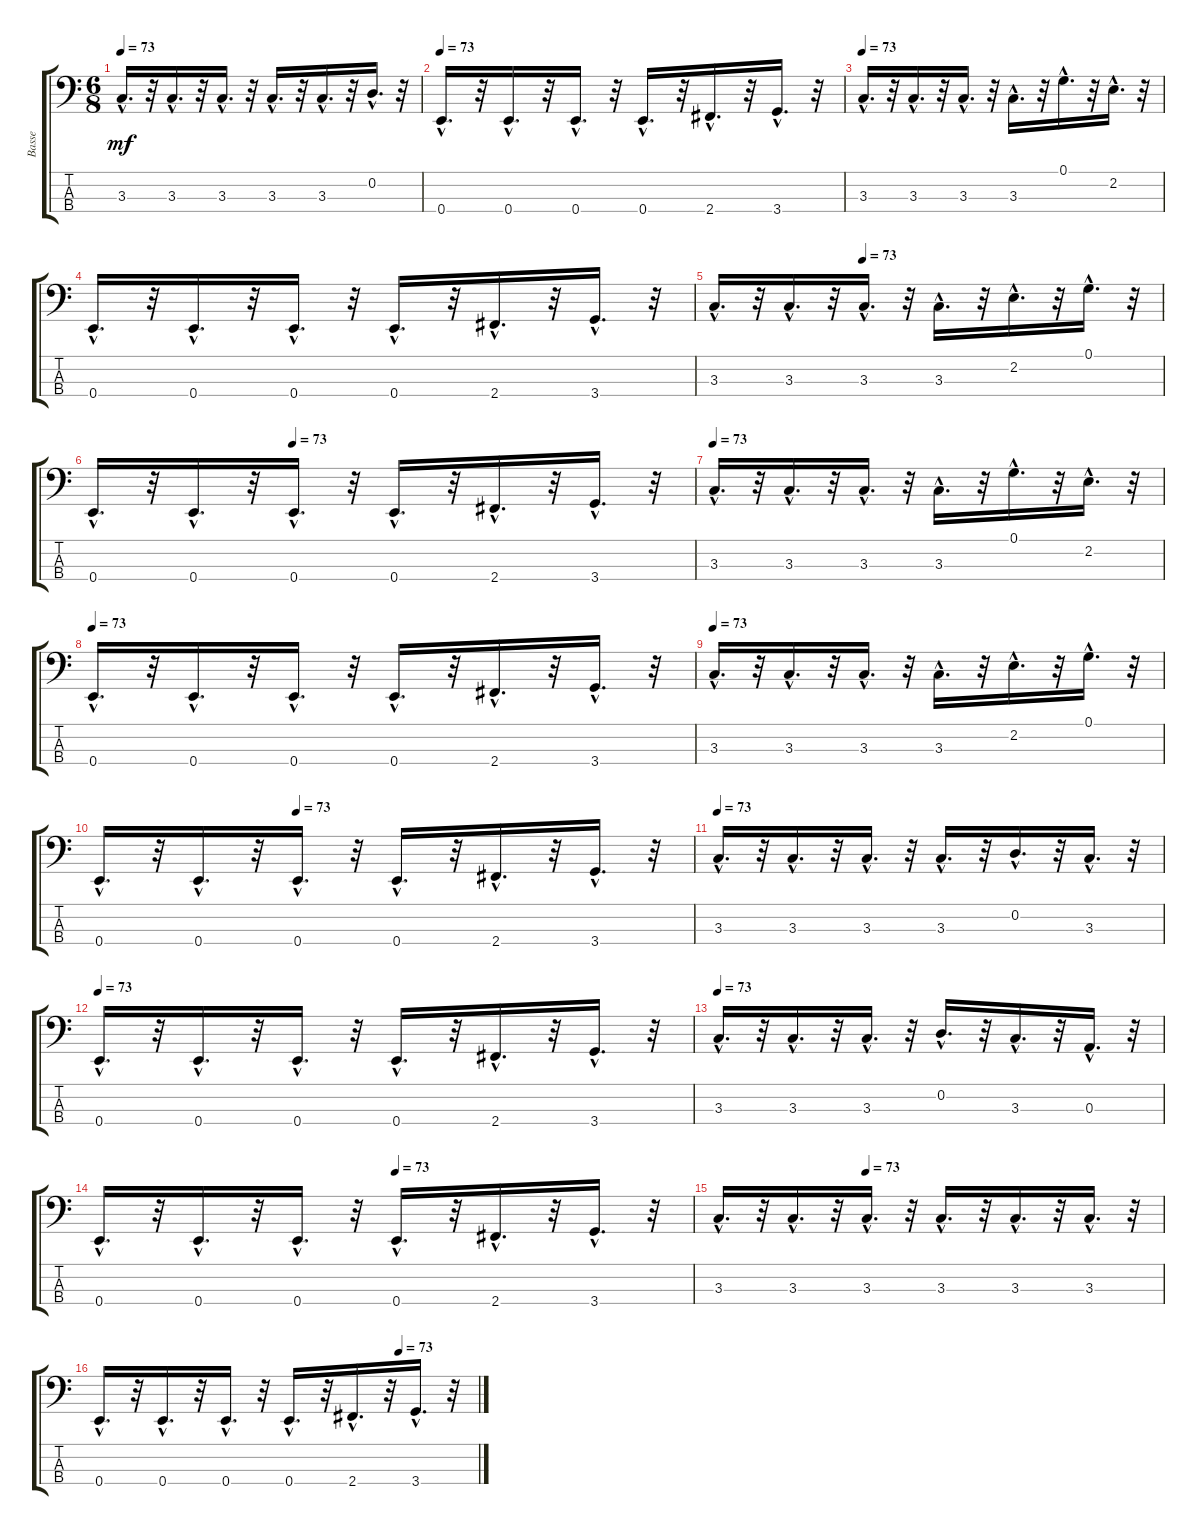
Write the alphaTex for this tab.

\track ("Basse" "Basse") {instrument acousticbass}
\staff {score tabs}
\tuning (G2 D2 A1 E1) {hide}
\ts (6 8)
\tempo 73
\clef f4
\ks c
3.3{hac}.16{d dy mf} r.32 3.3{hac}.16{d} r.32 3.3{hac}.16{d} r.32 3.3{hac}.16{d} r.32 3.3{hac}.16{d} r.32 0.2{hac}.16{d} r.32 |
\tempo 73
0.4{hac}.16{d} r.32 0.4{hac}.16{d} r.32 0.4{hac}.16{d} r.32 0.4{hac}.16{d} r.32 2.4{hac}.16{d} r.32 3.4{hac}.16{d} r.32 |
\tempo 73
3.3{hac}.16{d} r.32 3.3{hac}.16{d} r.32 3.3{hac}.16{d} r.32 3.3{hac}.16{d} r.32 0.1{hac}.16{d} r.32 2.2{hac}.16{d} r.32 |
0.4{hac}.16{d} r.32 0.4{hac}.16{d} r.32 0.4{hac}.16{d} r.32 0.4{hac}.16{d} r.32 2.4{hac}.16{d} r.32 3.4{hac}.16{d} r.32 |
\tempo (73 0.3333333333333333)
3.3{hac}.16{d} r.32 3.3{hac}.16{d} r.32 3.3{hac}.16{d} r.32 3.3{hac}.16{d} r.32 2.2{hac}.16{d} r.32 0.1{hac}.16{d} r.32 |
\tempo (73 0.3333333333333333)
0.4{hac}.16{d} r.32 0.4{hac}.16{d} r.32 0.4{hac}.16{d} r.32 0.4{hac}.16{d} r.32 2.4{hac}.16{d} r.32 3.4{hac}.16{d} r.32 |
\tempo 73
3.3{hac}.16{d} r.32 3.3{hac}.16{d} r.32 3.3{hac}.16{d} r.32 3.3{hac}.16{d} r.32 0.1{hac}.16{d} r.32 2.2{hac}.16{d} r.32 |
\tempo 73
0.4{hac}.16{d} r.32 0.4{hac}.16{d} r.32 0.4{hac}.16{d} r.32 0.4{hac}.16{d} r.32 2.4{hac}.16{d} r.32 3.4{hac}.16{d} r.32 |
\tempo 73
3.3{hac}.16{d} r.32 3.3{hac}.16{d} r.32 3.3{hac}.16{d} r.32 3.3{hac}.16{d} r.32 2.2{hac}.16{d} r.32 0.1{hac}.16{d} r.32 |
\tempo (73 0.3333333333333333)
0.4{hac}.16{d} r.32 0.4{hac}.16{d} r.32 0.4{hac}.16{d} r.32 0.4{hac}.16{d} r.32 2.4{hac}.16{d} r.32 3.4{hac}.16{d} r.32 |
\tempo 73
3.3{hac}.16{d} r.32 3.3{hac}.16{d} r.32 3.3{hac}.16{d} r.32 3.3{hac}.16{d} r.32 0.2{hac}.16{d} r.32 3.3{hac}.16{d} r.32 |
\tempo 73
0.4{hac}.16{d} r.32 0.4{hac}.16{d} r.32 0.4{hac}.16{d} r.32 0.4{hac}.16{d} r.32 2.4{hac}.16{d} r.32 3.4{hac}.16{d} r.32 |
\tempo 73
3.3{hac}.16{d} r.32 3.3{hac}.16{d} r.32 3.3{hac}.16{d} r.32 0.2{hac}.16{d} r.32 3.3{hac}.16{d} r.32 0.3{hac}.16{d} r.32 |
\tempo (73 0.5)
0.4{hac}.16{d} r.32 0.4{hac}.16{d} r.32 0.4{hac}.16{d} r.32 0.4{hac}.16{d} r.32 2.4{hac}.16{d} r.32 3.4{hac}.16{d} r.32 |
\tempo (73 0.3333333333333333)
3.3{hac}.16{d} r.32 3.3{hac}.16{d} r.32 3.3{hac}.16{d} r.32 3.3{hac}.16{d} r.32 3.3{hac}.16{d} r.32 3.3{hac}.16{d} r.32 |
\tempo (73 0.7916666666666666)
0.4{hac}.16{d} r.32 0.4{hac}.16{d} r.32 0.4{hac}.16{d} r.32 0.4{hac}.16{d} r.32 2.4{hac}.16{d} r.32 3.4{hac}.16{d} r.32
